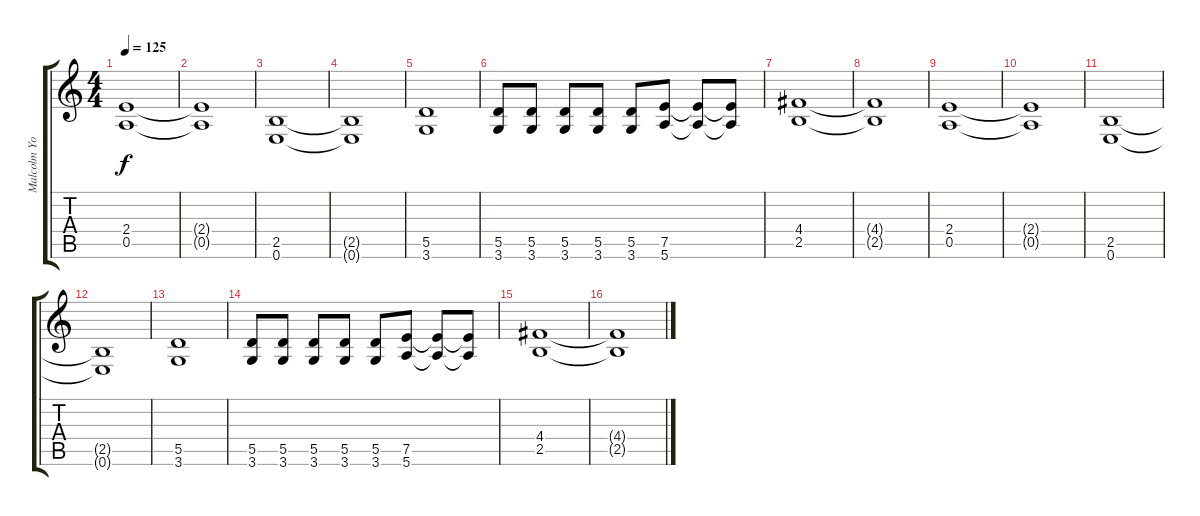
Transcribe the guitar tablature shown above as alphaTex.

\track ("Malcolm Young" "Malcolm Yo") {instrument overdrivenguitar}
\staff {score tabs}
\tuning (E4 B3 G3 D3 A2 E2) {hide}
\ts (4 4)
\tempo 125
\clef g2
\ks c
(2.4 0.5).1{dy f} |
(2.4{t} 0.5{t}).1 |
(2.5 0.6).1 |
(2.5{t} 0.6{t}).1 |
(5.5 3.6).1 |
(5.5 3.6).8 (5.5 3.6).8 (5.5 3.6).8 (5.5 3.6).8 (5.5 3.6).8 (7.5 5.6).8 (7.5{t} 5.6{t}).8 (7.5{t} 5.6{t}).8 |
(4.4 2.5).1 |
(4.4{t} 2.5{t}).1 |
(2.4 0.5).1 |
(2.4{t} 0.5{t}).1 |
(2.5 0.6).1 |
(2.5{t} 0.6{t}).1 |
(5.5 3.6).1 |
(5.5 3.6).8 (5.5 3.6).8 (5.5 3.6).8 (5.5 3.6).8 (5.5 3.6).8 (7.5 5.6).8 (7.5{t} 5.6{t}).8 (7.5{t} 5.6{t}).8 |
(4.4 2.5).1 |
(4.4{t} 2.5{t}).1
